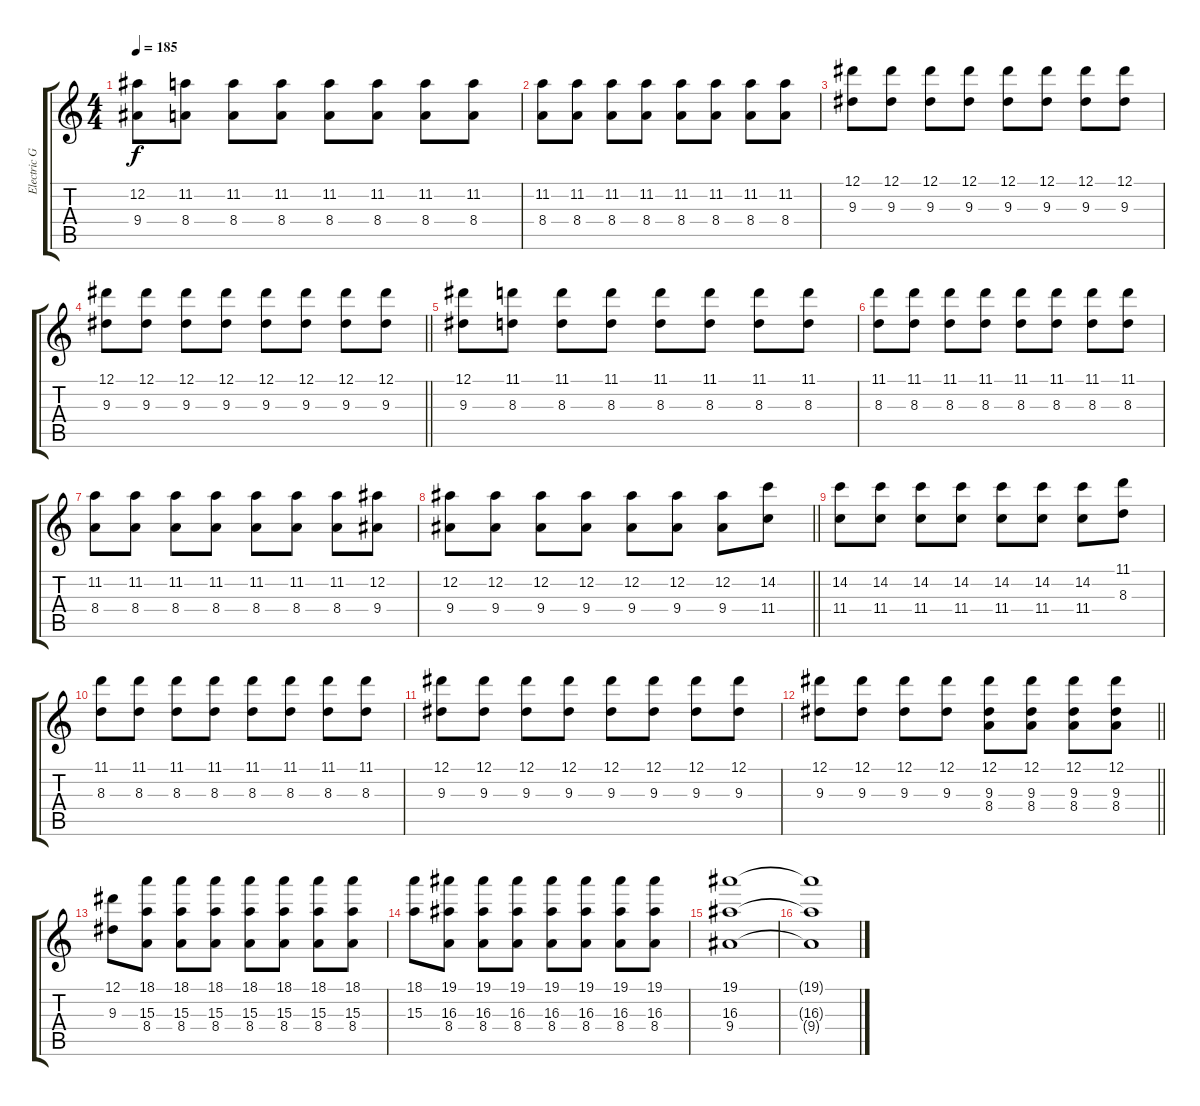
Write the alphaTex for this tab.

\track ("Electric Guitar" "Electric G") {instrument overdrivenguitar}
\staff {score tabs}
\tuning (Eb4 Bb3 Gb3 Db3 Ab2 Eb2) {hide}
\ts (4 4)
\tempo 185
\clef g2
\ks c
(12.2 9.4).8{dy f} (11.2 8.4).8 (11.2 8.4).8 (11.2 8.4).8 (11.2 8.4).8 (11.2 8.4).8 (11.2 8.4).8 (11.2 8.4).8 |
(11.2 8.4).8 (11.2 8.4).8 (11.2 8.4).8 (11.2 8.4).8 (11.2 8.4).8 (11.2 8.4).8 (11.2 8.4).8 (11.2 8.4).8 |
(12.1 9.3).8 (12.1 9.3).8 (12.1 9.3).8 (12.1 9.3).8 (12.1 9.3).8 (12.1 9.3).8 (12.1 9.3).8 (12.1 9.3).8 |
\barLineRight lightlight
(12.1 9.3).8 (12.1 9.3).8 (12.1 9.3).8 (12.1 9.3).8 (12.1 9.3).8 (12.1 9.3).8 (12.1 9.3).8 (12.1 9.3).8 |
(12.1 9.3).8 (11.1 8.3).8 (11.1 8.3).8 (11.1 8.3).8 (11.1 8.3).8 (11.1 8.3).8 (11.1 8.3).8 (11.1 8.3).8 |
(11.1 8.3).8 (11.1 8.3).8 (11.1 8.3).8 (11.1 8.3).8 (11.1 8.3).8 (11.1 8.3).8 (11.1 8.3).8 (11.1 8.3).8 |
(11.2 8.4).8 (11.2 8.4).8 (11.2 8.4).8 (11.2 8.4).8 (11.2 8.4).8 (11.2 8.4).8 (11.2 8.4).8 (12.2 9.4).8 |
\barLineRight lightlight
(12.2 9.4).8 (12.2 9.4).8 (12.2 9.4).8 (12.2 9.4).8 (12.2 9.4).8 (12.2 9.4).8 (12.2 9.4).8 (14.2 11.4).8 |
(14.2 11.4).8 (14.2 11.4).8 (14.2 11.4).8 (14.2 11.4).8 (14.2 11.4).8 (14.2 11.4).8 (14.2 11.4).8 (11.1 8.3).8 |
(11.1 8.3).8 (11.1 8.3).8 (11.1 8.3).8 (11.1 8.3).8 (11.1 8.3).8 (11.1 8.3).8 (11.1 8.3).8 (11.1 8.3).8 |
(12.1 9.3).8 (12.1 9.3).8 (12.1 9.3).8 (12.1 9.3).8 (12.1 9.3).8 (12.1 9.3).8 (12.1 9.3).8 (12.1 9.3).8 |
\barLineRight lightlight
(12.1 9.3).8 (12.1 9.3).8 (12.1 9.3).8 (12.1 9.3).8 (12.1 9.3 8.4).8 (12.1 9.3 8.4).8 (12.1 9.3 8.4).8 (12.1 9.3 8.4).8 |
(12.1 9.3).8 (18.1 15.3 8.4).8 (18.1 15.3 8.4).8 (18.1 15.3 8.4).8 (18.1 15.3 8.4).8 (18.1 15.3 8.4).8 (18.1 15.3 8.4).8 (18.1 15.3 8.4).8 |
(18.1 15.3).8 (19.1 16.3 8.4).8 (19.1 16.3 8.4).8 (19.1 16.3 8.4).8 (19.1 16.3 8.4).8 (19.1 16.3 8.4).8 (19.1 16.3 8.4).8 (19.1 16.3 8.4).8 |
(19.1 16.3 9.4).1{volume 1} |
(19.1{t} 16.3{t} 9.4{t}).1
